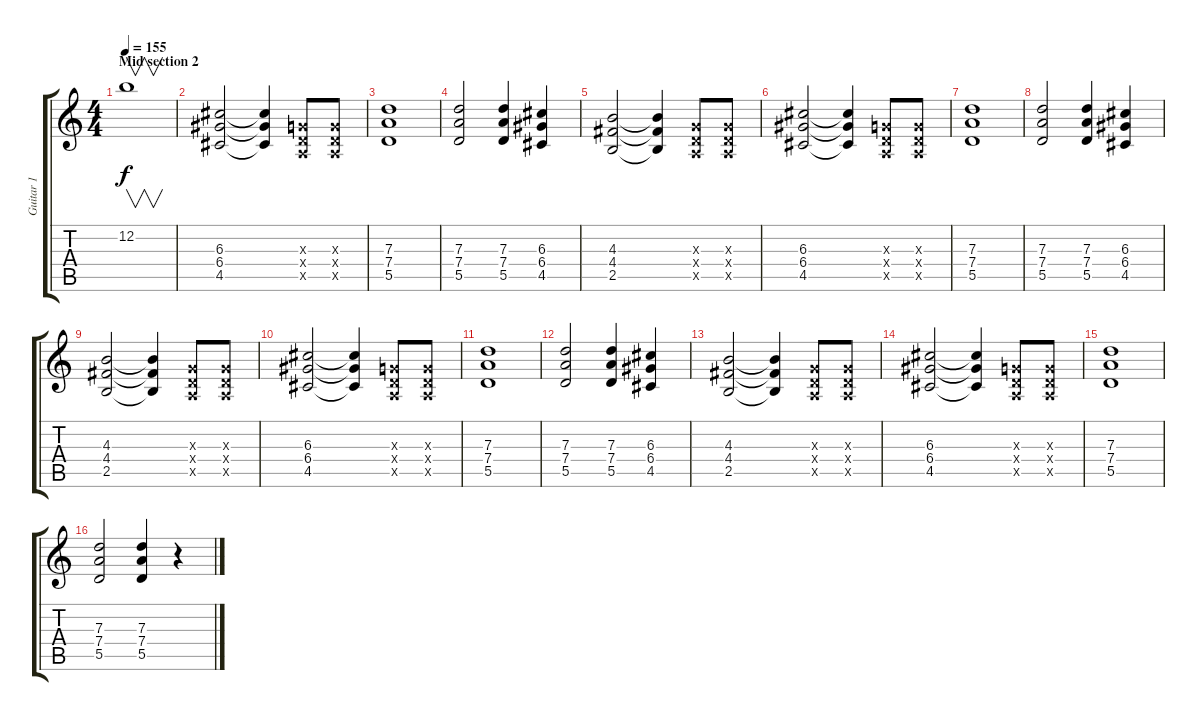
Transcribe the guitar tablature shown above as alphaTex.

\track ("Guitar 1" "Guitar 1") {instrument distortionguitar}
\staff {score tabs}
\tuning (E4 B3 G3 D3 A2 E2) {hide}
\ts (4 4)
\section ("" "Mid section 2")
\tempo 155
\clef g2
\ks c
12.2.1{v dy f} |
(6.3 6.4 4.5).2 (6.3{t} 6.4{t} 4.5{t}).4 (0.3{x} 0.4{x} 0.5{x}).8 (0.3{x} 0.4{x} 0.5{x}).8 |
(7.3 7.4 5.5).1 |
(7.3 7.4 5.5).2 (7.3 7.4 5.5).4 (6.3 6.4 4.5).4 |
(4.3 4.4 2.5).2 (4.3{t} 4.4{t} 2.5{t}).4 (0.3{x} 0.4{x} 0.5{x}).8 (0.3{x} 0.4{x} 0.5{x}).8 |
(6.3 6.4 4.5).2 (6.3{t} 6.4{t} 4.5{t}).4 (0.3{x} 0.4{x} 0.5{x}).8 (0.3{x} 0.4{x} 0.5{x}).8 |
(7.3 7.4 5.5).1 |
(7.3 7.4 5.5).2 (7.3 7.4 5.5).4 (6.3 6.4 4.5).4 |
(4.3 4.4 2.5).2 (4.3{t} 4.4{t} 2.5{t}).4 (0.3{x} 0.4{x} 0.5{x}).8 (0.3{x} 0.4{x} 0.5{x}).8 |
(6.3 6.4 4.5).2 (6.3{t} 6.4{t} 4.5{t}).4 (0.3{x} 0.4{x} 0.5{x}).8 (0.3{x} 0.4{x} 0.5{x}).8 |
(7.3 7.4 5.5).1 |
(7.3 7.4 5.5).2 (7.3 7.4 5.5).4 (6.3 6.4 4.5).4 |
(4.3 4.4 2.5).2 (4.3{t} 4.4{t} 2.5{t}).4 (0.3{x} 0.4{x} 0.5{x}).8 (0.3{x} 0.4{x} 0.5{x}).8 |
(6.3 6.4 4.5).2 (6.3{t} 6.4{t} 4.5{t}).4 (0.3{x} 0.4{x} 0.5{x}).8 (0.3{x} 0.4{x} 0.5{x}).8 |
(7.3 7.4 5.5).1 |
(7.3 7.4 5.5).2 (7.3 7.4 5.5).4 r.4
